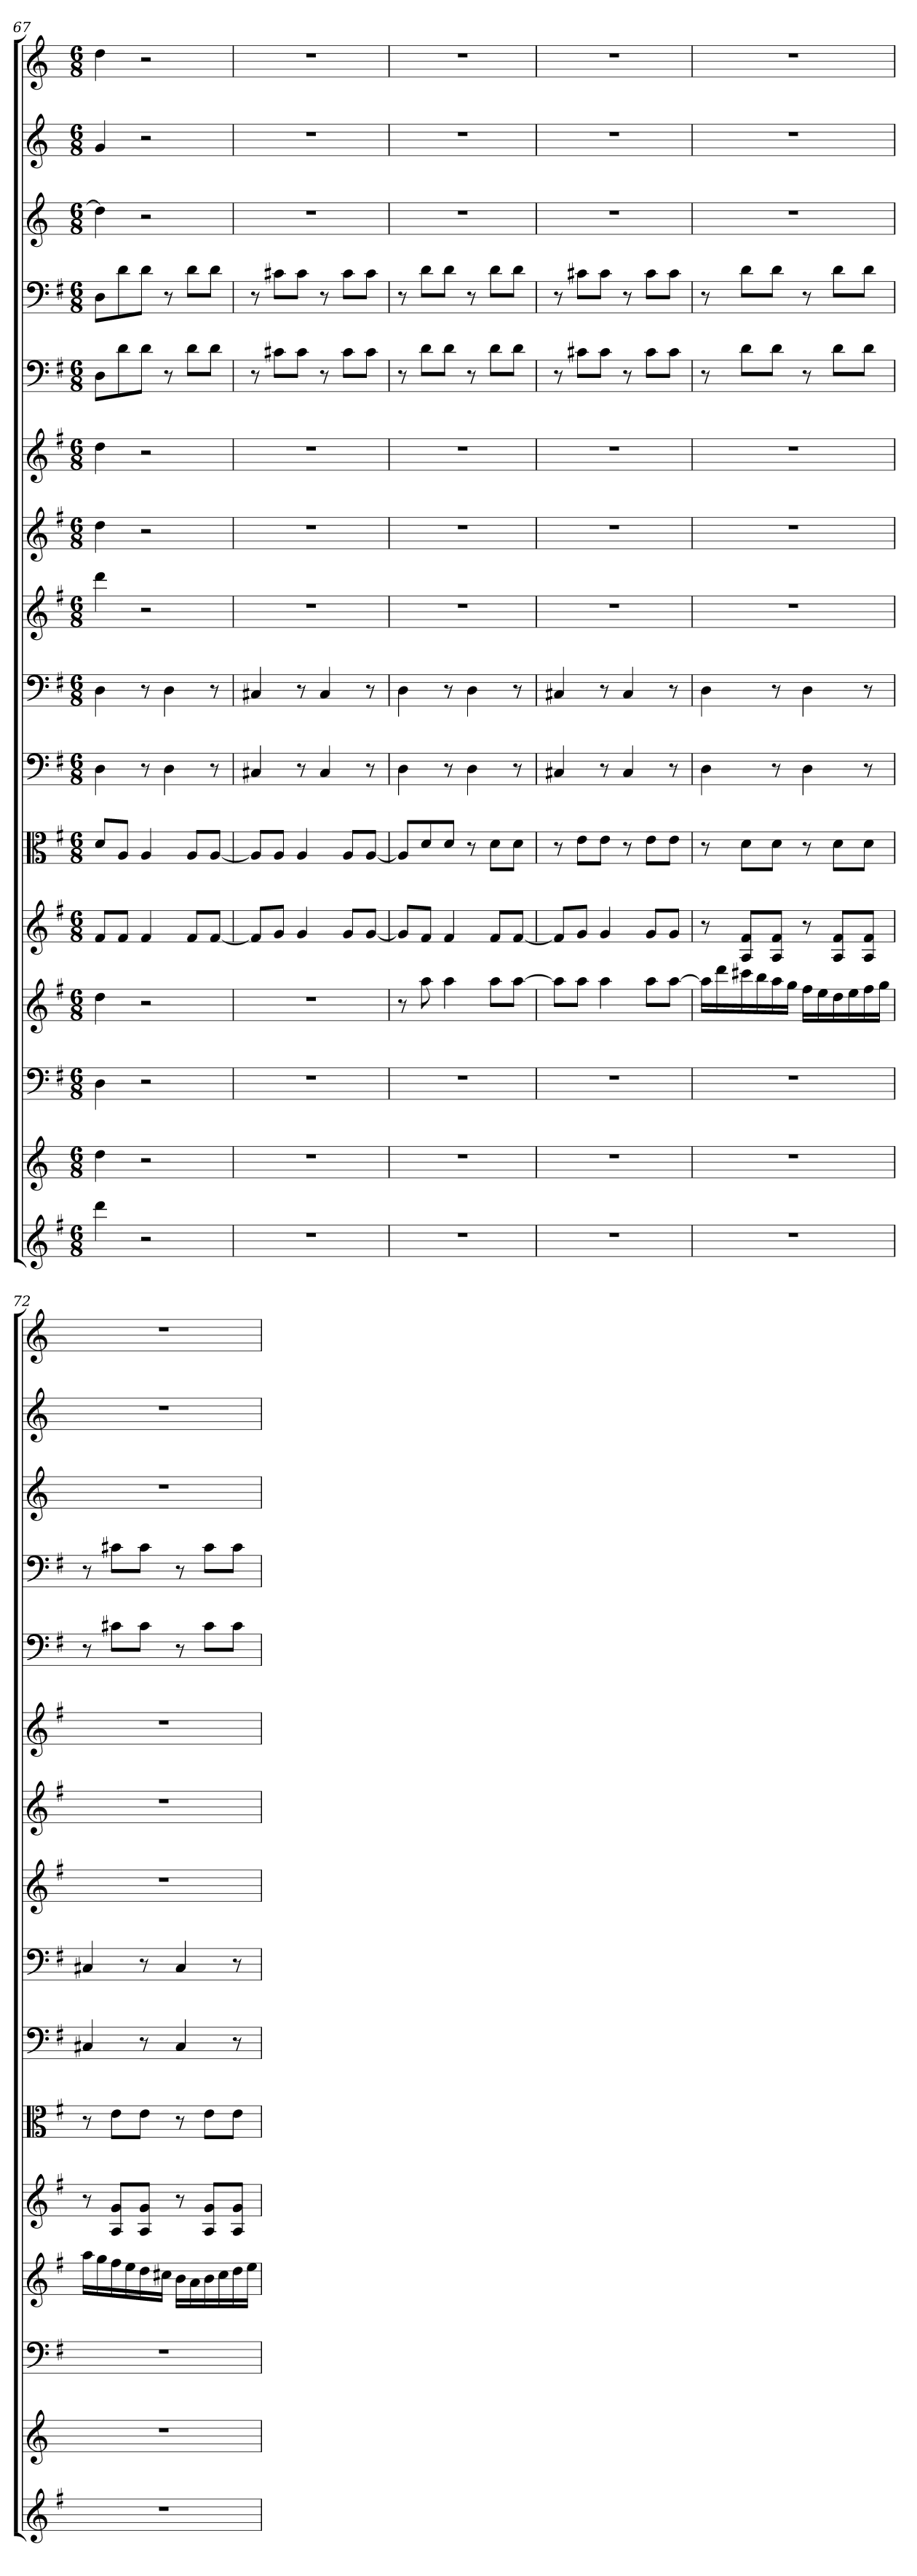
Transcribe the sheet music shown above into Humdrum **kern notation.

**kern	**kern	**kern	**kern	**kern	**kern	**kern	**kern	**kern	**kern	**kern	**kern	**kern	**kern	**kern	**kern
*part16	*part15	*part14	*part13	*part12	*part11	*part10	*part9	*part8	*part7	*part6	*part5	*part4	*part3	*part2	*part1
*staff16	*staff15	*staff14	*staff13	*staff12	*staff11	*staff10	*staff9	*staff8	*staff7	*staff6	*staff5	*staff4	*staff3	*staff2	*staff1
*	*	*clefF4	*	*	*clefC3	*clefF4	*clefF4	*	*	*	*clefF4	*clefF4	*	*	*
*k[f#]	*k[]	*k[f#]	*k[f#]	*k[f#]	*k[f#]	*k[f#]	*k[f#]	*k[f#]	*k[f#]	*k[f#]	*k[f#]	*k[f#]	*k[]	*k[]	*k[]
*M6/8	*M6/8	*M6/8	*M6/8	*M6/8	*M6/8	*M6/8	*M6/8	*M6/8	*M6/8	*M6/8	*M6/8	*M6/8	*M6/8	*M6/8	*M6/8
=67	=67	=67	=67	=67	=67	=67	=67	=67	=67	=67	=67	=67	=67	=67	=67
4ddd	4dd	4D	4dd	8f#L	8d/L	4D	4D	4ddd	4dd	4dd	8D\L	8D\L	4dd]	4g	4dd
.	.	.	.	8f#J	8A/J	.	.	.	.	.	8d\	8d\	.	.	.
2r	2r	2r	2r	4f#	4A	8r	8r	2r	2r	2r	8d\J	8d\J	2r	2r	2r
.	.	.	.	.	.	4D	4D	.	.	.	8r	8r	.	.	.
.	.	.	.	8f#L	8A/L	.	.	.	.	.	8d\L	8d\L	.	.	.
.	.	.	.	[8f#J	[8A/J	8r	8r	.	.	.	8d\J	8d\J	.	.	.
=68	=68	=68	=68	=68	=68	=68	=68	=68	=68	=68	=68	=68	=68	=68	=68
2.r	2.r	2.r	2.r	8f#L]	8A/L]	4C#X	4C#X	2.r	2.r	2.r	8r	8r	2.r	2.r	2.r
.	.	.	.	8gJ	8A/J	.	.	.	.	.	8c#X\L	8c#X\L	.	.	.
.	.	.	.	4g	4A	8r	8r	.	.	.	8c#\J	8c#\J	.	.	.
.	.	.	.	.	.	4C#	4C#	.	.	.	8r	8r	.	.	.
.	.	.	.	8gL	8A/L	.	.	.	.	.	8c#\L	8c#\L	.	.	.
.	.	.	.	[8gJ	[8A/J	8r	8r	.	.	.	8c#\J	8c#\J	.	.	.
=69	=69	=69	=69	=69	=69	=69	=69	=69	=69	=69	=69	=69	=69	=69	=69
2.r	2.r	2.r	8r	8gL]	8A/L]	4D	4D	2.r	2.r	2.r	8r	8r	2.r	2.r	2.r
.	.	.	8aa	8f#J	8d/	.	.	.	.	.	8d\L	8d\L	.	.	.
.	.	.	4aa	4f#	8d/J	8r	8r	.	.	.	8d\J	8d\J	.	.	.
.	.	.	.	.	8r	4D	4D	.	.	.	8r	8r	.	.	.
.	.	.	8aaL	8f#L	8d\L	.	.	.	.	.	8d\L	8d\L	.	.	.
.	.	.	[8aaJ	[8f#J	8d\J	8r	8r	.	.	.	8d\J	8d\J	.	.	.
=70	=70	=70	=70	=70	=70	=70	=70	=70	=70	=70	=70	=70	=70	=70	=70
2.r	2.r	2.r	8aaL]	8f#L]	8r	4C#X	4C#X	2.r	2.r	2.r	8r	8r	2.r	2.r	2.r
.	.	.	8aaJ	8gJ	8e\L	.	.	.	.	.	8c#X\L	8c#X\L	.	.	.
.	.	.	4aa	4g	8e\J	8r	8r	.	.	.	8c#\J	8c#\J	.	.	.
.	.	.	.	.	8r	4C#	4C#	.	.	.	8r	8r	.	.	.
.	.	.	8aaL	8gL	8e\L	.	.	.	.	.	8c#\L	8c#\L	.	.	.
.	.	.	[8aaJ	8gJ	8e\J	8r	8r	.	.	.	8c#\J	8c#\J	.	.	.
=71	=71	=71	=71	=71	=71	=71	=71	=71	=71	=71	=71	=71	=71	=71	=71
2.r	2.r	2.r	16aaLL]	8r	8r	4D	4D	2.r	2.r	2.r	8r	8r	2.r	2.r	2.r
.	.	.	16ddd	.	.	.	.	.	.	.	.	.	.	.	.
.	.	.	16ccc#X	8A 8f#L	8d\L	.	.	.	.	.	8d\L	8d\L	.	.	.
.	.	.	16bb	.	.	.	.	.	.	.	.	.	.	.	.
.	.	.	16aa	8A 8f#J	8d\J	8r	8r	.	.	.	8d\J	8d\J	.	.	.
.	.	.	16ggJJ	.	.	.	.	.	.	.	.	.	.	.	.
.	.	.	16ff#LL	8r	8r	4D	4D	.	.	.	8r	8r	.	.	.
.	.	.	16ee	.	.	.	.	.	.	.	.	.	.	.	.
.	.	.	16dd	8A 8f#L	8d\L	.	.	.	.	.	8d\L	8d\L	.	.	.
.	.	.	16ee	.	.	.	.	.	.	.	.	.	.	.	.
.	.	.	16ff#	8A 8f#J	8d\J	8r	8r	.	.	.	8d\J	8d\J	.	.	.
.	.	.	16ggJJ	.	.	.	.	.	.	.	.	.	.	.	.
=72	=72	=72	=72	=72	=72	=72	=72	=72	=72	=72	=72	=72	=72	=72	=72
2.r	2.r	2.r	16aaLL	8r	8r	4C#X	4C#X	2.r	2.r	2.r	8r	8r	2.r	2.r	2.r
.	.	.	16gg	.	.	.	.	.	.	.	.	.	.	.	.
.	.	.	16ff#	8A 8gL	8e\L	.	.	.	.	.	8c#X\L	8c#X\L	.	.	.
.	.	.	16ee	.	.	.	.	.	.	.	.	.	.	.	.
.	.	.	16dd	8A 8gJ	8e\J	8r	8r	.	.	.	8c#\J	8c#\J	.	.	.
.	.	.	16cc#XJJ	.	.	.	.	.	.	.	.	.	.	.	.
.	.	.	16bLL	8r	8r	4C#	4C#	.	.	.	8r	8r	.	.	.
.	.	.	16a	.	.	.	.	.	.	.	.	.	.	.	.
.	.	.	16b	8A 8gL	8e\L	.	.	.	.	.	8c#\L	8c#\L	.	.	.
.	.	.	16cc#	.	.	.	.	.	.	.	.	.	.	.	.
.	.	.	16dd	8A 8gJ	8e\J	8r	8r	.	.	.	8c#\J	8c#\J	.	.	.
.	.	.	16eeJJ	.	.	.	.	.	.	.	.	.	.	.	.
=	=	=	=	=	=	=	=	=	=	=	=	=	=	=	=
*-	*-	*-	*-	*-	*-	*-	*-	*-	*-	*-	*-	*-	*-	*-	*-
